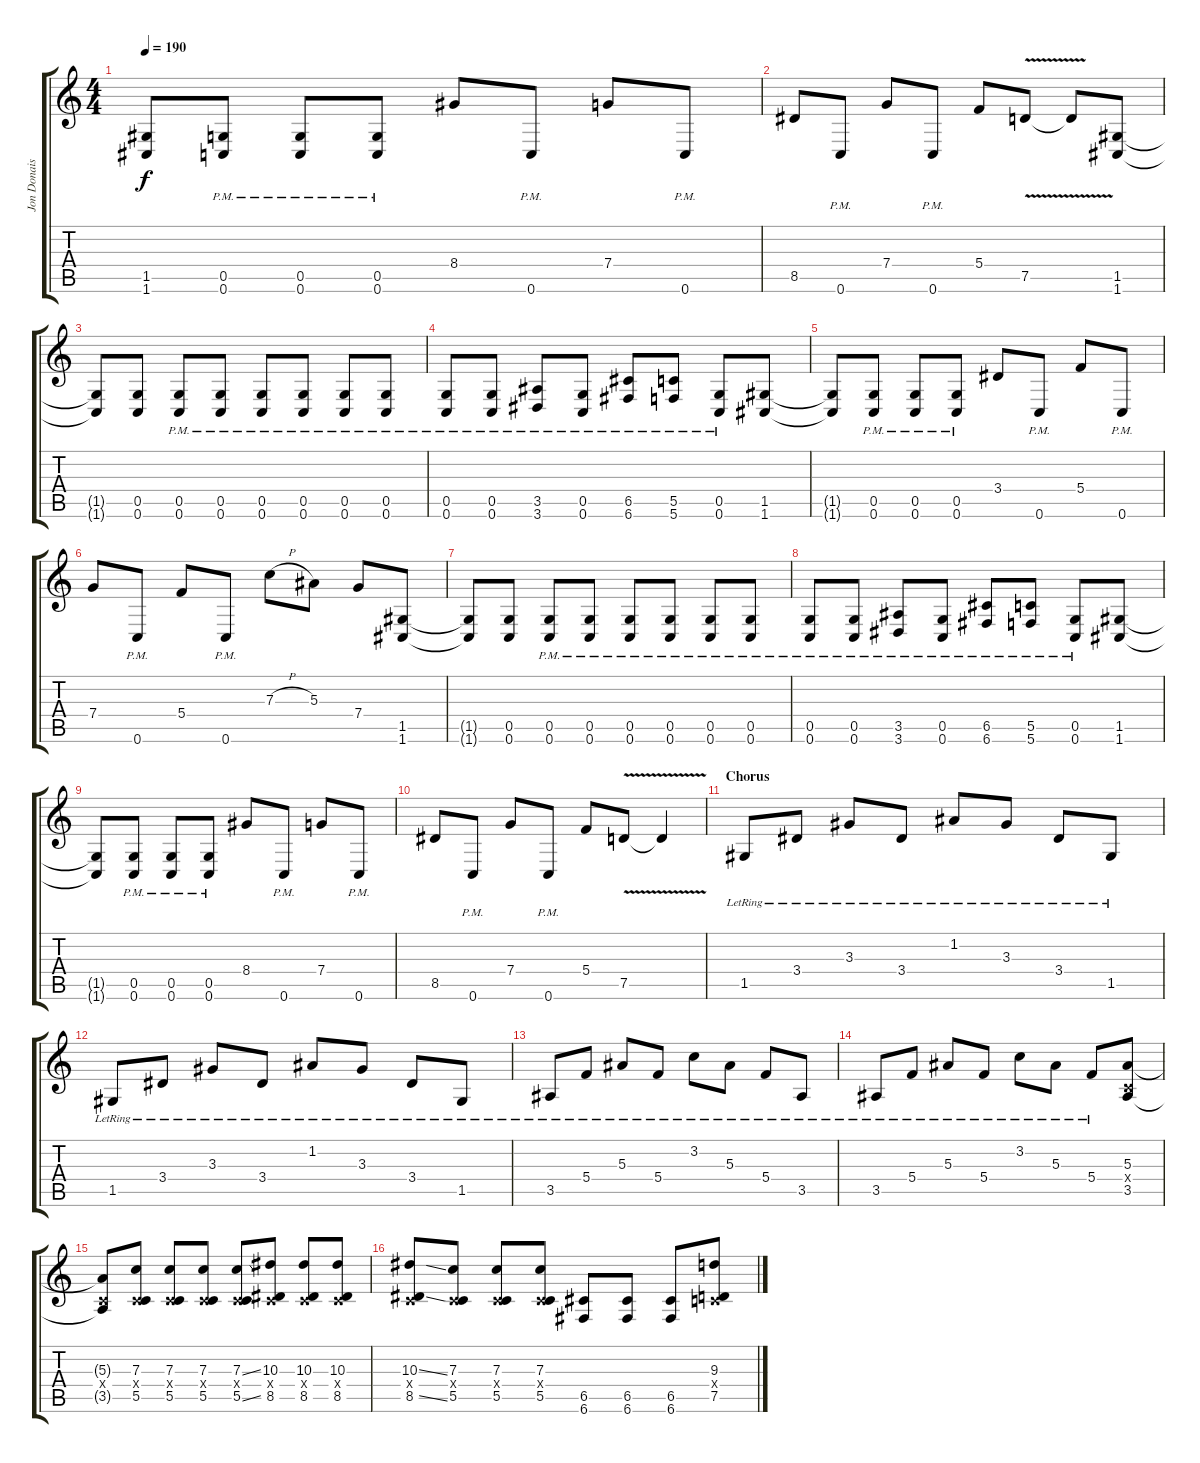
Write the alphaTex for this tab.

\track ("Jon Donais" "Jon Donais") {instrument distortionguitar}
\staff {score tabs}
\tuning (D4 A3 F3 C3 G2 C2) {hide}
\ts (4 4)
\tempo 190
\clef g2
\ks c
(1.5{t} 1.6{t}).8{dy f} (0.5{pm} 0.6{pm}).8 (0.5{pm} 0.6{pm}).8 (0.5{pm} 0.6{pm}).8 8.4.8 0.6{pm}.8 7.4.8 0.6{pm}.8 |
8.5.8 0.6{pm}.8 7.4.8 0.6{pm}.8 5.4.8 7.5{v}.8 7.5{t}.8 (1.5 1.6).8 |
(1.5{t} 1.6{t}).8 (0.5 0.6).8 (0.5{pm} 0.6{pm}).8 (0.5{pm} 0.6{pm}).8 (0.5{pm} 0.6{pm}).8 (0.5{pm} 0.6{pm}).8 (0.5{pm} 0.6{pm}).8 (0.5{pm} 0.6{pm}).8 |
(0.5{pm} 0.6{pm}).8 (0.5{pm} 0.6{pm}).8 (3.5{pm} 3.6{pm}).8 (0.5{pm} 0.6{pm}).8 (6.5{pm} 6.6{pm}).8 (5.5{pm} 5.6{pm}).8 (0.5{pm} 0.6{pm}).8 (1.5 1.6).8 |
(1.5{t} 1.6{t}).8 (0.5{pm} 0.6{pm}).8 (0.5{pm} 0.6{pm}).8 (0.5{pm} 0.6{pm}).8 3.4.8 0.6{pm}.8 5.4.8 0.6{pm}.8 |
7.4.8 0.6{pm}.8 5.4.8 0.6{pm}.8 7.3{h}.8 5.3.8 7.4.8 (1.5 1.6).8 |
(1.5{t} 1.6{t}).8 (0.5 0.6).8 (0.5{pm} 0.6{pm}).8 (0.5{pm} 0.6{pm}).8 (0.5{pm} 0.6{pm}).8 (0.5{pm} 0.6{pm}).8 (0.5{pm} 0.6{pm}).8 (0.5{pm} 0.6{pm}).8 |
(0.5{pm} 0.6{pm}).8 (0.5{pm} 0.6{pm}).8 (3.5{pm} 3.6{pm}).8 (0.5{pm} 0.6{pm}).8 (6.5{pm} 6.6{pm}).8 (5.5{pm} 5.6{pm}).8 (0.5{pm} 0.6{pm}).8 (1.5 1.6).8 |
(1.5{t} 1.6{t}).8 (0.5{pm} 0.6{pm}).8 (0.5{pm} 0.6{pm}).8 (0.5{pm} 0.6{pm}).8 8.4.8 0.6{pm}.8 7.4.8 0.6{pm}.8 |
8.5.8 0.6{pm}.8 7.4.8 0.6{pm}.8 5.4.8 7.5{v}.8 7.5{t}.4 |
\section ("" "Chorus")
1.5{lr}.8 3.4{lr}.8 3.3{lr}.8 3.4{lr}.8 1.2{lr}.8 3.3{lr}.8 3.4{lr}.8 1.5{lr}.8 |
1.5{lr}.8 3.4{lr}.8 3.3{lr}.8 3.4{lr}.8 1.2{lr}.8 3.3{lr}.8 3.4{lr}.8 1.5{lr}.8 |
3.5{lr}.8 5.4{lr}.8 5.3{lr}.8 5.4{lr}.8 3.2{lr}.8 5.3{lr}.8 5.4{lr}.8 3.5{lr}.8 |
3.5{lr}.8 5.4{lr}.8 5.3{lr}.8 5.4{lr}.8 3.2{lr}.8 5.3{lr}.8 5.4{lr}.8 (5.3 0.4{x} 3.5).8 |
(5.3{t} 0.4{x} 3.5{t}).8 (7.3 0.4{x} 5.5).8 (7.3 0.4{x} 5.5).8 (7.3 0.4{x} 5.5).8 (7.3{ss} 0.4{x} 5.5{ss}).8 (10.3 0.4{x} 8.5).8 (10.3 0.4{x} 8.5).8 (10.3 0.4{x} 8.5).8 |
(10.3{ss} 0.4{x} 8.5{ss}).8 (7.3 0.4{x} 5.5).8 (7.3 0.4{x} 5.5).8 (7.3 0.4{x} 5.5).8 (6.5 6.6).8 (6.5 6.6).8 (6.5 6.6).8 (9.3 0.4{x} 7.5).8
